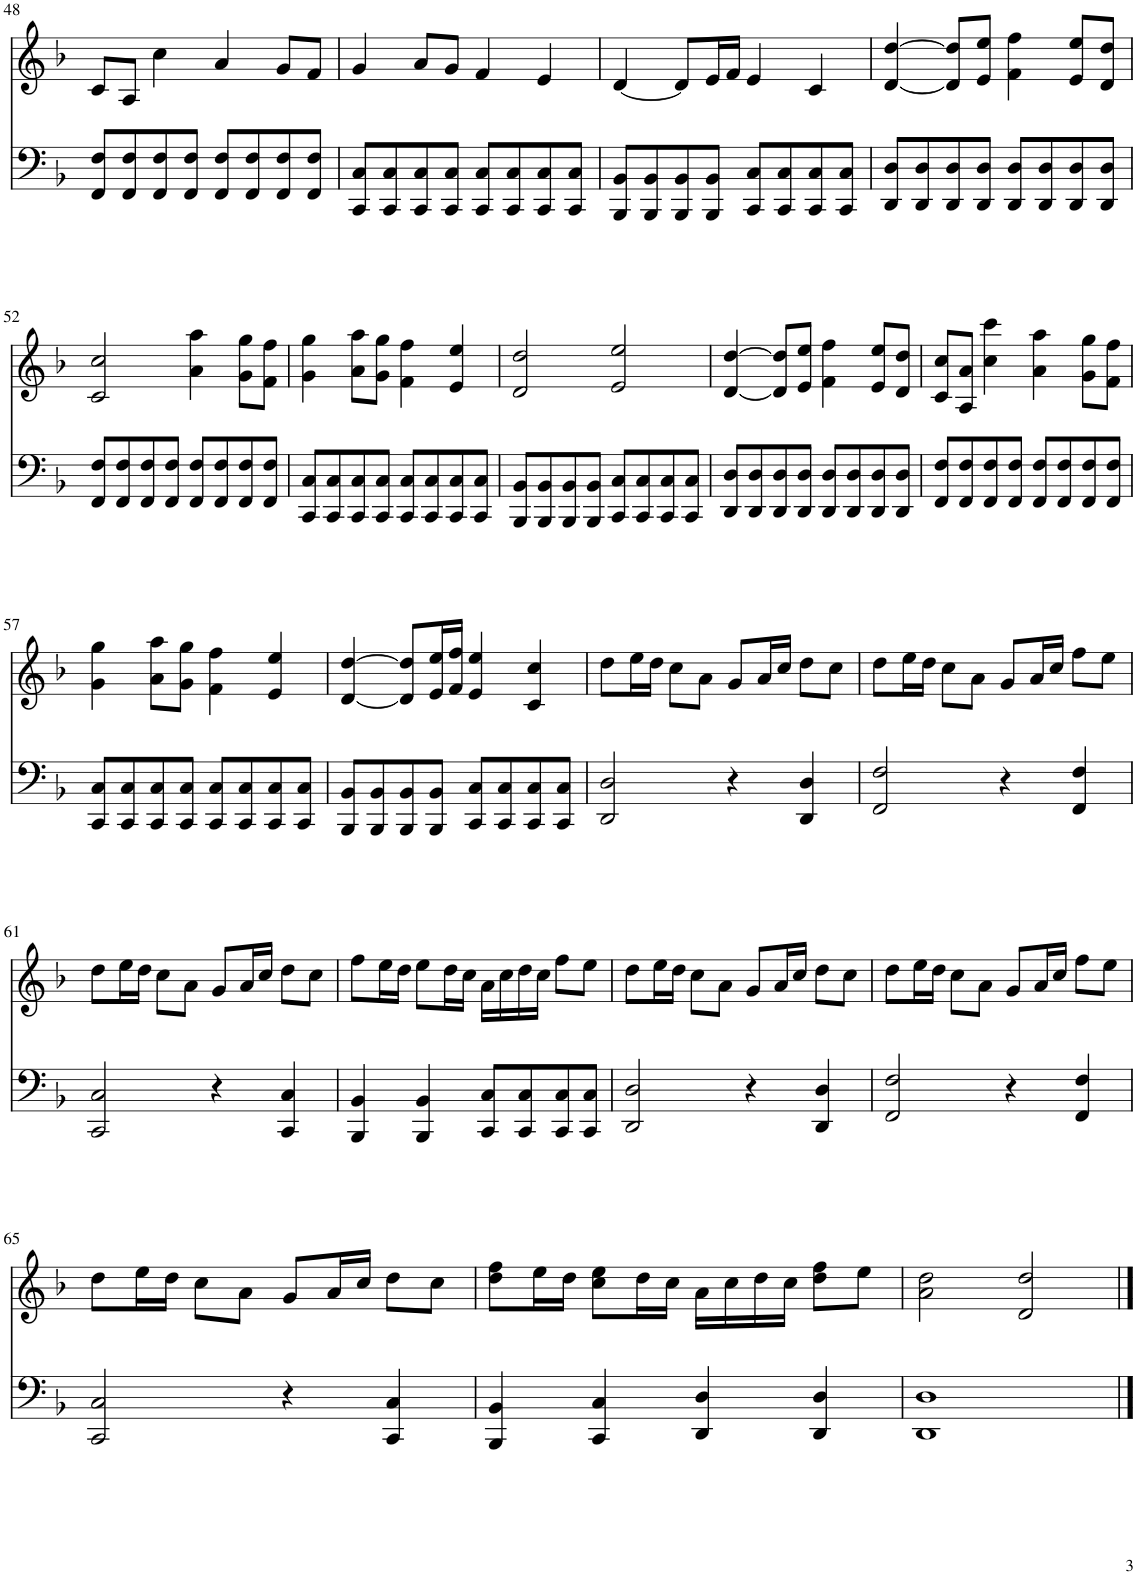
**kern	**kern
*part2	*part1
*staff2	*staff1
*I"Acoustic Grand Piano	*I"Acoustic Grand Piano
*I'Pno	*I'Pno
!!LO:PB:g=z
*clefF4	*clefG2
*k[b-]	*k[b-]
*M4/4	*M4/4
=48	=48
8FF/ 8F/L	8c/L
8FF/ 8F/	8A/J
8FF/ 8F/	4cc\
8FF/ 8F/J	.
8FF/ 8F/L	4a/
8FF/ 8F/	.
8FF/ 8F/	8g/L
8FF/ 8F/J	8f/J
=49	=49
8CC/ 8C/L	4g/
8CC/ 8C/	.
8CC/ 8C/	8a/L
8CC/ 8C/J	8g/J
8CC/ 8C/L	4f/
8CC/ 8C/	.
8CC/ 8C/	4e/
8CC/ 8C/J	.
=50	=50
8BBB-/ 8BB-/L	[4d/
8BBB-/ 8BB-/	.
8BBB-/ 8BB-/	8d/L]
8BBB-/ 8BB-/J	16e/L
.	16f/JJ
8CC/ 8C/L	4e/
8CC/ 8C/	.
8CC/ 8C/	4c/
8CC/ 8C/J	.
=51	=51
8DD/ 8D/L	[4d/ [4dd/
8DD/ 8D/	.
8DD/ 8D/	8d/] 8dd/]L
8DD/ 8D/J	8e/ 8ee/J
8DD/ 8D/L	4f\ 4ff\
8DD/ 8D/	.
8DD/ 8D/	8e/ 8ee/L
8DD/ 8D/J	8d/ 8dd/J
!!LO:LB:g=z
=52	=52
8FF/ 8F/L	2c/ 2cc/
8FF/ 8F/	.
8FF/ 8F/	.
8FF/ 8F/J	.
8FF/ 8F/L	4a\ 4aa\
8FF/ 8F/	.
8FF/ 8F/	8g\ 8gg\L
8FF/ 8F/J	8f\ 8ff\J
=53	=53
8CC/ 8C/L	4g\ 4gg\
8CC/ 8C/	.
8CC/ 8C/	8a\ 8aa\L
8CC/ 8C/J	8g\ 8gg\J
8CC/ 8C/L	4f\ 4ff\
8CC/ 8C/	.
8CC/ 8C/	4e/ 4ee/
8CC/ 8C/J	.
=54	=54
8BBB-/ 8BB-/L	2d/ 2dd/
8BBB-/ 8BB-/	.
8BBB-/ 8BB-/	.
8BBB-/ 8BB-/J	.
8CC/ 8C/L	2e/ 2ee/
8CC/ 8C/	.
8CC/ 8C/	.
8CC/ 8C/J	.
=55	=55
8DD/ 8D/L	[4d/ [4dd/
8DD/ 8D/	.
8DD/ 8D/	8d/] 8dd/]L
8DD/ 8D/J	8e/ 8ee/J
8DD/ 8D/L	4f\ 4ff\
8DD/ 8D/	.
8DD/ 8D/	8e/ 8ee/L
8DD/ 8D/J	8d/ 8dd/J
=56	=56
8FF/ 8F/L	8c/ 8cc/L
8FF/ 8F/	8A/ 8a/J
8FF/ 8F/	4cc\ 4ccc\
8FF/ 8F/J	.
8FF/ 8F/L	4a\ 4aa\
8FF/ 8F/	.
8FF/ 8F/	8g\ 8gg\L
8FF/ 8F/J	8f\ 8ff\J
!!LO:LB:g=z
=57	=57
8CC/ 8C/L	4g\ 4gg\
8CC/ 8C/	.
8CC/ 8C/	8a\ 8aa\L
8CC/ 8C/J	8g\ 8gg\J
8CC/ 8C/L	4f\ 4ff\
8CC/ 8C/	.
8CC/ 8C/	4e/ 4ee/
8CC/ 8C/J	.
=58	=58
8BBB-/ 8BB-/L	[4d/ [4dd/
8BBB-/ 8BB-/	.
8BBB-/ 8BB-/	8d/] 8dd/]L
8BBB-/ 8BB-/J	16e/ 16ee/L
.	16f/ 16ff/JJ
8CC/ 8C/L	4e/ 4ee/
8CC/ 8C/	.
8CC/ 8C/	4c/ 4cc/
8CC/ 8C/J	.
=59	=59
2DD/ 2D/	8dd\L
.	16ee\L
.	16dd\JJ
.	8cc\L
.	8a\J
4r	8g/L
.	16a/L
.	16cc/JJ
4DD/ 4D/	8dd\L
.	8cc\J
=60	=60
2FF/ 2F/	8dd\L
.	16ee\L
.	16dd\JJ
.	8cc\L
.	8a\J
4r	8g/L
.	16a/L
.	16cc/JJ
4FF/ 4F/	8ff\L
.	8ee\J
!!LO:LB:g=z
=61	=61
2CC/ 2C/	8dd\L
.	16ee\L
.	16dd\JJ
.	8cc\L
.	8a\J
4r	8g/L
.	16a/L
.	16cc/JJ
4CC/ 4C/	8dd\L
.	8cc\J
=62	=62
4BBB-/ 4BB-/	8ff\L
.	16ee\L
.	16dd\JJ
4BBB-/ 4BB-/	8ee\L
.	16dd\L
.	16cc\JJ
8CC/ 8C/L	16a\LL
.	16cc\
8CC/ 8C/	16dd\
.	16cc\JJ
8CC/ 8C/	8ff\L
8CC/ 8C/J	8ee\J
=63	=63
2DD/ 2D/	8dd\L
.	16ee\L
.	16dd\JJ
.	8cc\L
.	8a\J
4r	8g/L
.	16a/L
.	16cc/JJ
4DD/ 4D/	8dd\L
.	8cc\J
=64	=64
2FF/ 2F/	8dd\L
.	16ee\L
.	16dd\JJ
.	8cc\L
.	8a\J
4r	8g/L
.	16a/L
.	16cc/JJ
4FF/ 4F/	8ff\L
.	8ee\J
!!LO:LB:g=z
=65	=65
2CC/ 2C/	8dd\L
.	16ee\L
.	16dd\JJ
.	8cc\L
.	8a\J
4r	8g/L
.	16a/L
.	16cc/JJ
4CC/ 4C/	8dd\L
.	8cc\J
=66	=66
4BBB-/ 4BB-/	8dd\ 8ff\L
.	16ee\L
.	16dd\JJ
4CC/ 4C/	8cc\ 8ee\L
.	16dd\L
.	16cc\JJ
4DD/ 4D/	16a\LL
.	16cc\
.	16dd\
.	16cc\JJ
4DD/ 4D/	8dd\ 8ff\L
.	8ee\J
=67	=67
1DD 1D	2a\ 2dd\
.	2d/ 2dd/
==	==
*-	*-
